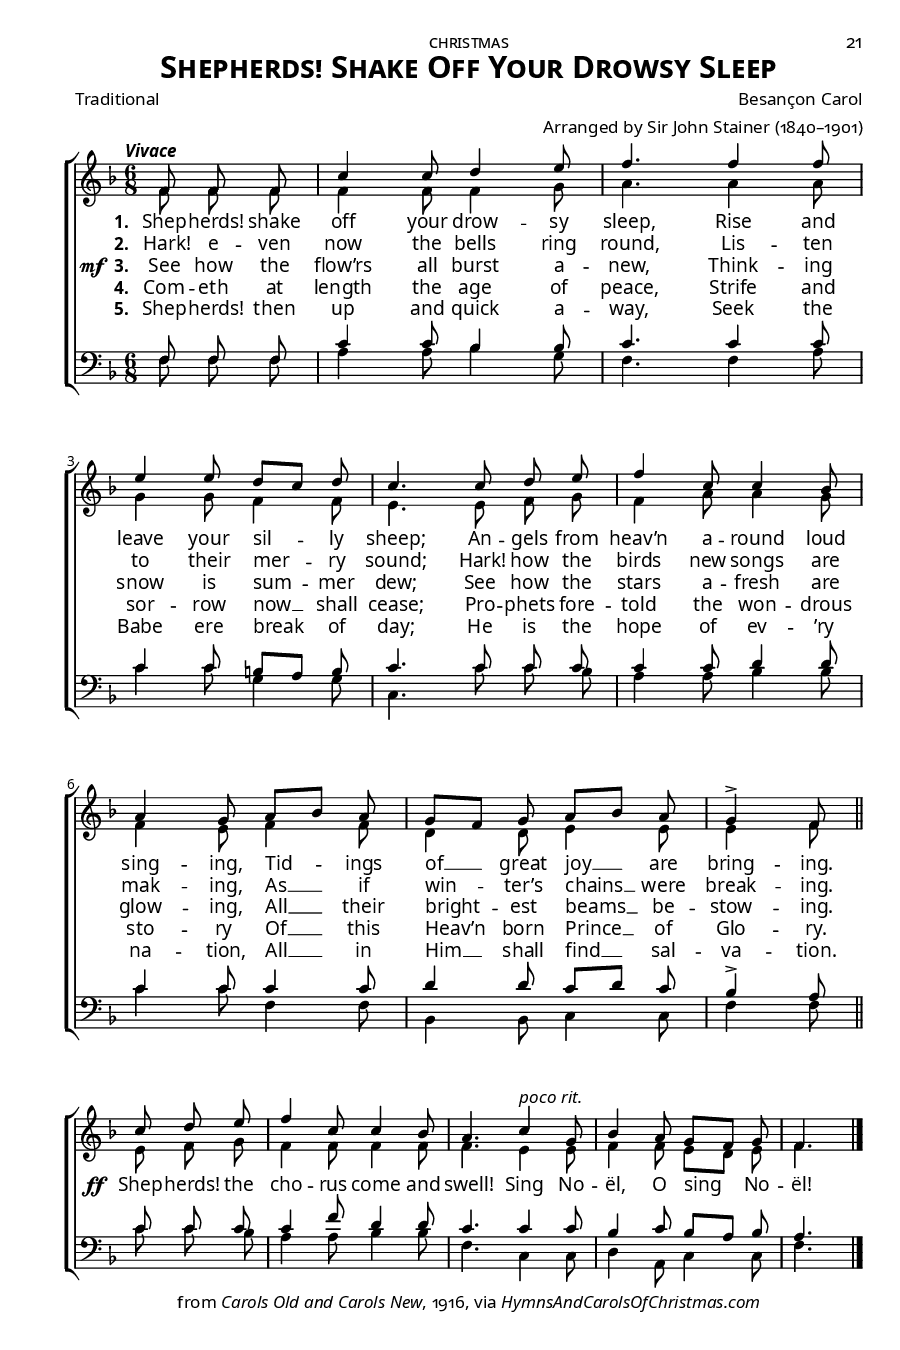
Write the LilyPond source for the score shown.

\version "2.14.2"
\include "util.ly"
\header {
  title = \markup{\override #'(font-name . "Garamond Premier Pro Semibold"){ \abs-fontsize #15 \smallCapsOldStyle"Shepherds! Shake Off Your Drowsy Sleep"}}
  poet = \markup\oldStyleNum"Traditional"
  composer = \markup\oldStyleNum"Besançon Carol"
  arranger = \markup\oldStyleNum"Arranged by Sir John Stainer (1840–1901)"
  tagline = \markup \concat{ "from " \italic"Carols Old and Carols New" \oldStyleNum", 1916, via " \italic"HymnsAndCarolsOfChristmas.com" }
}
\paper {
  paper-height = 9\in
  paper-width = 6\in
  indent = 0\in
  %system-system-spacing = #'((basic-distance . 10) (padding . 0))
  %system-system-spacing =
  %  #'((basic-distance . 0)
  %     (minimum-distance . 0)
  %     (padding . -0.35)
  %     (stretchability . 100))
  ragged-last-bottom = ##f
  ragged-bottom = ##f
  two-sided = ##t
  inner-margin = 0.5\in
  outer-margin = 0.25\in
  top-margin = 0.25\in
  bottom-margin = 0.25\in
  first-page-number = #021
  print-first-page-number = ##t
  headerLine = \markup{\override #'(font-name . "Garamond Premier Pro") \smallCapsOldStyle"christmas"}
  oddHeaderMarkup = \markup\fill-line{
     \override #'(font-name . "Garamond Premier Pro")\abs-fontsize #8.5
     \combine 
        \fill-line{"" \if \should-print-page-number
        \oldStylePageNum""
        }
        \fill-line{\headerLine}
  }
  evenHeaderMarkup = \markup {
     \override #'(font-name . "Garamond Premier Pro")\abs-fontsize #8.5
     \combine
        \if \should-print-page-number
        \oldStylePageNum""
        \fill-line{\headerLine}
  }
}
#(set-global-staff-size 15) \paper{ #(define fonts (make-pango-font-tree "GoudyOlSt BT" "Garamond Premier Pro" "Garamond Premier Pro" (/ 15 20))) }
global = {
  \key f \major
  \time 6/8
  \autoBeamOff
  \override DynamicLineSpanner #'staff-padding = #0.0
  \override DynamicLineSpanner #'Y-extent = #'(-1 . 1)
}

sopMusic = \relative c' {
  \tempo \markup\italic "Vivace"
  \partial 4. f8\noBeam f\noBeam f |
  c'4 c8 d4 e8 |
  f4. f4 f8 | \break
  
  e4 e8 d[ c] d |
  c4. c8\noBeam d\noBeam e |
  f4 c8 c4 bes8 | \break
  
  a4 g8 a[ bes] a |
  g[ f] g a[ bes] a |
  g4-> f8 \bar "||" \break 
  c'8\noBeam d\noBeam e |
  
  f4 c8 c4 bes8 |
  a4. c4^\markup\italic"poco rit." g8 |
  bes4 a8 g[ f] g |
  \partial 4. f4. \bar "|."
}
sopWords = \lyricmode {
  
}

altoMusic = \relative c' {
  f8\noBeam f\noBeam f\noBeam |
  f4 f8 f4 g8 |
  a4. a4 a8 |
  
  g4 g8 f4 f8 |
  e4. e8\noBeam f\noBeam g |
  f4 a8 a4 g8 |
  
  f4 e8 f4 f8 |
  d4 d8 e4 e8 |
  e4 f8 e\noBeam f\noBeam g |
  
  f4 f8 f4 f8 |
  f4. e4 e8 |
  f4 f8 e[ d] e |
  f4. \bar "|."
}
altoWords = {
  \dropLyricsIX
  \lyricmode {
    \set stanza = #"1. "
    Shep -- herds! shake off your drow -- sy sleep,
    Rise and leave your sil -- ly sheep;
    An -- gels from heav’n a -- round loud sing -- ing,
    Tid -- ings of __ great joy __ are bring -- ing.
  }
  \set stanza = \markup\dynamic"ff "
  \lyricmode {
    \dropLyricsXI
    Shep -- herds! the cho -- rus come and swell! Sing No -- ël, O sing No -- ël!
  }
}
altoWordsII = \lyricmode {
  \dropLyricsIX
%\markup\italic
  \set stanza = #"2. "
  Hark! e -- ven now the bells ring round,
  Lis -- ten to their mer -- ry sound;
  Hark! how the birds new songs are mak -- ing,
  As __ if win -- ter’s chains __ were break -- ing.
}
altoWordsIII = {
  \dropLyricsIX
  \set stanza = \markup{\dynamic" mf " "3. "}
  \lyricmode {
    See how the flow’rs all burst a -- new,
    Think -- ing snow is sum -- mer dew;
    See how the stars a -- fresh are glow -- ing,
    All __ their bright -- est beams __ be -- stow -- ing.
  }
}
altoWordsIV = \lyricmode {
  \dropLyricsIX
  \set stanza = #"4. "
  Com -- eth at length the age of peace,
  Strife and sor -- row now __ shall cease;
  Pro -- phets fore -- told the won -- drous sto -- ry
  Of __ this Heav’n born Prince __ of Glo -- ry.
}
altoWordsV = \lyricmode {
  \dropLyricsIX
  \set stanza = #"5. "
  Shep -- herds! then up and quick a -- way,
  Seek the Babe ere break of day;
  He is the hope of ev -- ’ry na -- tion,
  All __ in Him __ shall find __ sal -- va -- tion.
}
altoWordsVI = \lyricmode {
}
tenorMusic = \relative c {
  f8\noBeam f\noBeam f |
  c'4 c8 bes4 bes8 |
  c4. c4 c8 |
  
  c4 c8 b[ a] b |
  c4. c8\noBeam c\noBeam c |
  c4 c8 d4 d8 |
  
  c4 c8 c4 c8 |
  d4 d8 c[ d] c |
  bes4-> a8 c\noBeam c\noBeam c |
  
  c4 f8 d4 d8 |
  c4. c4 c8 |
  bes4 c8 bes[ a] bes |
  a4. \bar "|."
}
tenorWords = \lyricmode {

}

bassMusic = \relative c {
  f8\noBeam f\noBeam f |
  a4 a8 bes4 g8 |
  f4. f4 a8 |
  
  c4 c8 g4 g8 |
  c,4. c'8\noBeam c\noBeam bes |
  a4 a8 bes4 bes8 |
  
  c4 c8 f,4 f8 |
  bes,4 bes8 c4 c8 |
  f4 f8 c'\noBeam c\noBeam bes |
  
  a4 a8 bes4 bes8 |
  f4. c4 c8 |
  d4 a8 c4 c8 |
  f4. \bar "|."
}
bassWords = \lyricmode {

}

\score {
  <<
   \new ChoirStaff <<
%    \new Lyrics = sopranos \with { \override VerticalAxisGroup #'nonstaff-relatedstaff-spacing = #'((basic-distance . 1)) }
    \new Staff = women <<
      \new Voice = "sopranos" { \voiceOne << \global \sopMusic >> }
      \new Voice = "altos" { \voiceTwo << \global \altoMusic >> }
    >>
    \new Lyrics \with { alignAboveContext = #"women" \override VerticalAxisGroup #'nonstaff-relatedstaff-spacing = #'((basic-distance . 1))} \lyricsto "sopranos" \sopWords
    \new Lyrics = "altosVI"  \with { alignBelowContext = #"women" } \lyricsto "sopranos" \altoWordsVI
    \new Lyrics = "altosV"  \with { alignBelowContext = #"women" } \lyricsto "sopranos" \altoWordsV
    \new Lyrics = "altosIV"  \with { alignBelowContext = #"women" } \lyricsto "sopranos" \altoWordsIV
    \new Lyrics = "altosIII"  \with { alignBelowContext = #"women" } \lyricsto "sopranos" \altoWordsIII
    \new Lyrics = "altosII"  \with { alignBelowContext = #"women" } \lyricsto "sopranos" \altoWordsII
    \new Lyrics = "altos"  \with { alignBelowContext = #"women" \override VerticalAxisGroup #'nonstaff-relatedstaff-spacing = #'((padding . -0.5))} \lyricsto "sopranos" \altoWords
   \new Staff = men <<
      \clef bass
      \new Voice = "tenors" { \voiceOne << \global \tenorMusic >> }
      \new Voice = "basses" { \voiceTwo << \global \bassMusic >> }
    >>
    \new Lyrics \with { alignAboveContext = #"men" \override VerticalAxisGroup #'nonstaff-relatedstaff-spacing = #'((basic-distance . 1)) } \lyricsto "tenors" \tenorWords
    \new Lyrics \with { alignBelowContext = #"men" \override VerticalAxisGroup #'nonstaff-relatedstaff-spacing = #'((basic-distance . 1)) } \lyricsto "basses" \bassWords
  >>
%    \new PianoStaff << \new Staff { \new Voice { \pianoRH } } \new Staff { \clef "bass" \pianoLH } >>
  >>
  \layout {
    \context {
      \Score
      %\override SpacingSpanner #'base-shortest-duration = #(ly:make-moment 1 8)
      %\override SpacingSpanner #'common-shortest-duration = #(ly:make-moment 1 4)
    }
    \context {
      % Remove all empty staves
      % \Staff \RemoveEmptyStaves \override VerticalAxisGroup #'remove-first = ##t
    }
    \context {
      \Lyrics
      \override LyricText #'X-offset = #center-on-word
    }
  }
  \midi {
    \tempo 4 = 105
    \set Staff.midiInstrument = "piccolo"
  
    \context {
      \Voice
      \remove "Dynamic_performer"
    }
  }
}
